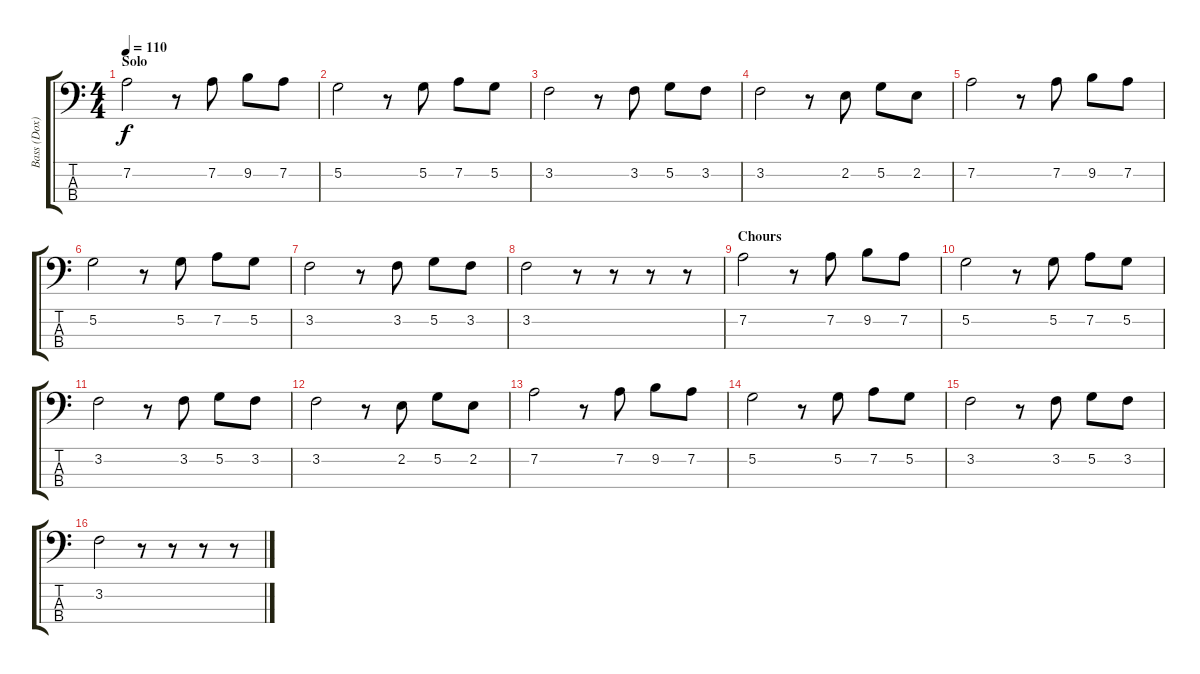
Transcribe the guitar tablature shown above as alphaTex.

\track ("Bass (Dox)" "Bass (Dox)") {instrument acousticguitarnylon}
\staff {score tabs}
\tuning (G2 D2 A1 E1) {hide}
\ts (4 4)
\section ("" "Solo")
\tempo 110
\clef f4
\ks c
7.2.2{dy f} r.8 7.2.8 9.2.8 7.2.8 |
5.2.2 r.8 5.2.8 7.2.8 5.2.8 |
3.2.2 r.8 3.2.8 5.2.8 3.2.8 |
3.2.2 r.8 2.2.8 5.2.8 2.2.8 |
7.2.2 r.8 7.2.8 9.2.8 7.2.8 |
5.2.2 r.8 5.2.8 7.2.8 5.2.8 |
3.2.2 r.8 3.2.8 5.2.8 3.2.8 |
3.2.2 r.8 r.8 r.8 r.8 |
\section ("" "Chours")
7.2.2 r.8 7.2.8 9.2.8 7.2.8 |
5.2.2 r.8 5.2.8 7.2.8 5.2.8 |
3.2.2 r.8 3.2.8 5.2.8 3.2.8 |
3.2.2 r.8 2.2.8 5.2.8 2.2.8 |
7.2.2 r.8 7.2.8 9.2.8 7.2.8 |
5.2.2 r.8 5.2.8 7.2.8 5.2.8 |
3.2.2 r.8 3.2.8 5.2.8 3.2.8 |
3.2.2 r.8 r.8 r.8 r.8
